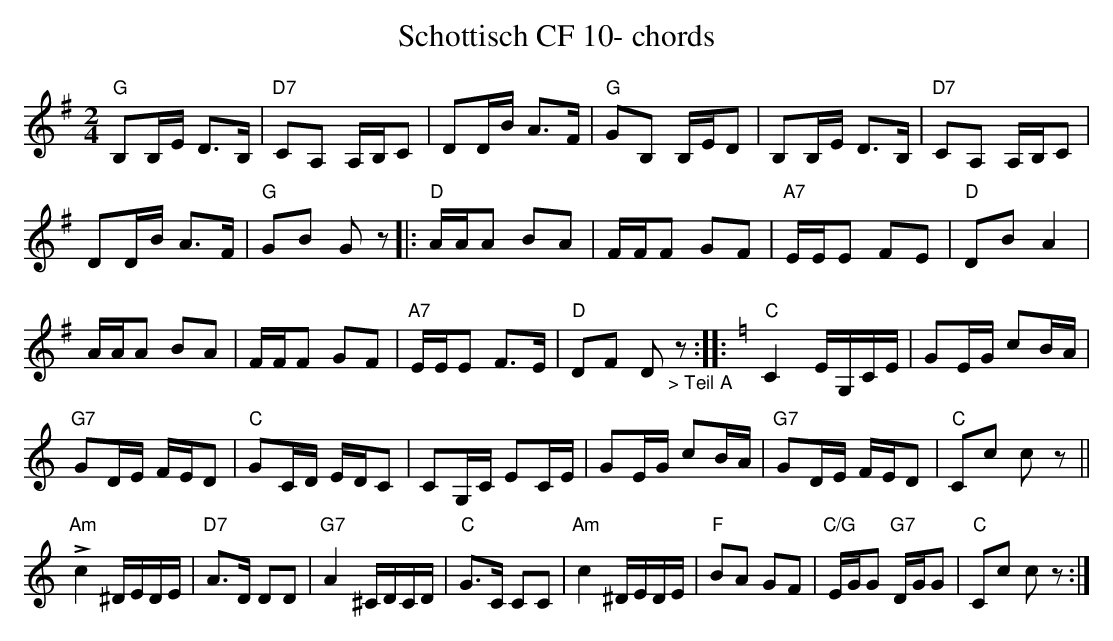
X:1
T:Schottisch CF 10- chords
M:2/4
L:1/16
K:Gmaj%%MIDI gchordon
"G"B,2B,E D3B, | "D7"C2A,2 A,B,C2 | D2DB A3F | "G"G2B,2 B,ED2 | B,2B,E D3B, | "D7"C2A,2 A,B,C2 |
D2DB A3F | "G"G2B2 G2z2 |: "D"AAA2 B2A2 | FFF2 G2F2 | "A7"EEE2 F2E2 | "D"D2B2A4 |
AAA2 B2A2 | FFF2 G2F2 | "A7"EEE2 F3E | "D"D2F2 D2"_> Teil A"z2 :: [K:Cmaj] "C"C4 EG,CE | G2EG c2BA |
"G7"G2DE FED2 | "C"G2CD EDC2 | C2G,C E2CE | G2EG c2BA | "G7"G2DE FED2 | "C"C2c2 c2z2 ||
"Am"!>!c4 ^DEDE | "D7"A3D D2D2 | "G7"A4 ^CDCD | "C"G3C C2C2 | "Am"c4 ^DEDE | "F"B2A2 G2F2 | "C/G"EGG2 "G7"DGG2 | "C"C2c2 c2z2 :|
